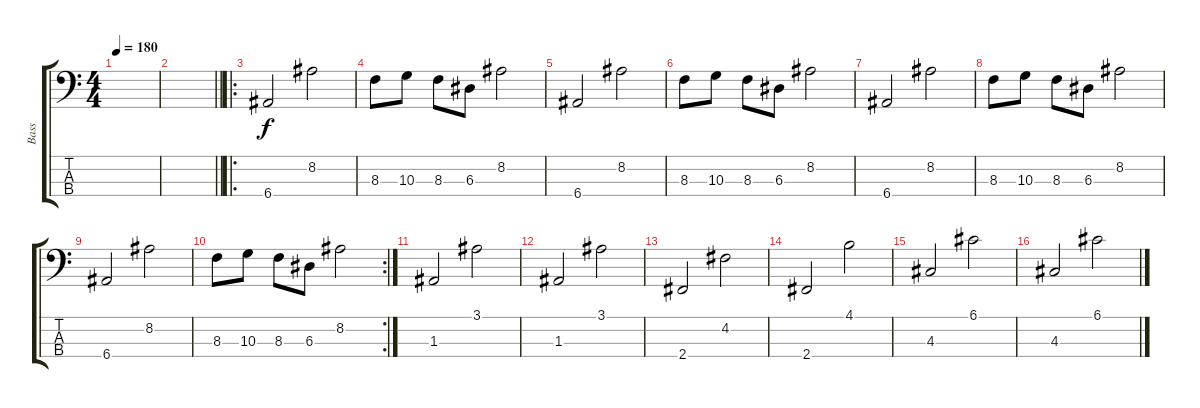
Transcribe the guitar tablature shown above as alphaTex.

\track ("Bass" "Bass") {instrument electricbassfinger}
\staff {score tabs}
\tuning (G2 D2 A1 E1) {hide}
\ts (4 4)
\tempo 180
\clef f4
\ks c
|
\barLineRight lightlight
|
\ro
6.4.2 8.2.2 |
8.3.8 10.3.8 8.3.8 6.3.8 8.2.2 |
6.4.2 8.2.2 |
8.3.8 10.3.8 8.3.8 6.3.8 8.2.2 |
6.4.2 8.2.2 |
8.3.8 10.3.8 8.3.8 6.3.8 8.2.2 |
6.4.2 8.2.2 |
\rc 2
8.3.8 10.3.8 8.3.8 6.3.8 8.2.2 |
1.3.2 3.1.2 |
1.3.2 3.1.2 |
2.4.2 4.2.2 |
2.4.2 4.1.2 |
4.3.2 6.1.2 |
4.3.2 6.1.2
